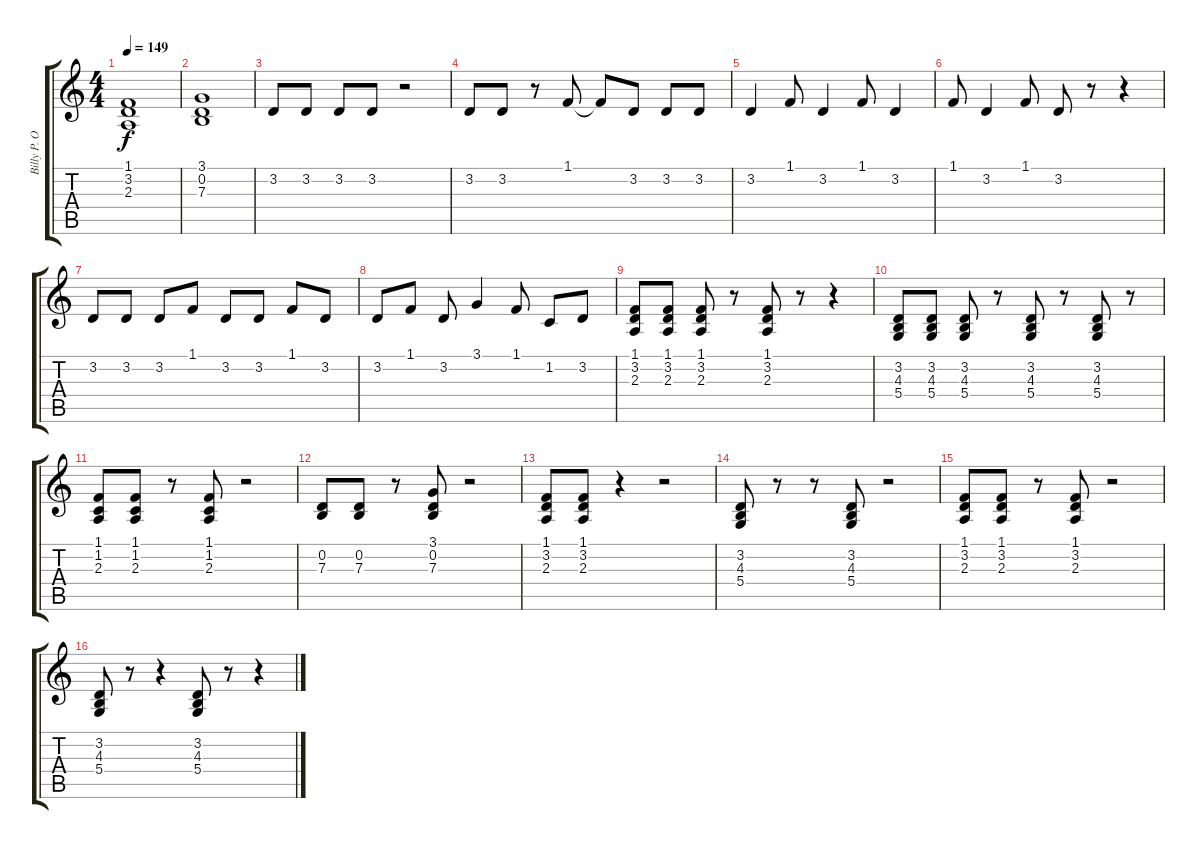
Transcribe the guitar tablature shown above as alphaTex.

\track ("Billy P. Organ" "Billy P. O") {instrument drawbarorgan}
\staff {score tabs}
\tuning (E4 B3 G3 D3 A2 E2) {hide}
\ts (4 4)
\tempo 149
\clef g2
\ks c
(1.1 3.2 2.3).1{dy f} |
(3.1 0.2 7.3).1 |
3.2.8 3.2.8 3.2.8 3.2.8 r.2 |
3.2.8 3.2.8 r.8 1.1.8 1.1{t}.8 3.2.8 3.2.8 3.2.8 |
3.2.4 1.1.8 3.2.4 1.1.8 3.2.4 |
1.1.8 3.2.4 1.1.8 3.2.8 r.8 r.4 |
3.2.8 3.2.8 3.2.8 1.1.8 3.2.8 3.2.8 1.1.8 3.2.8 |
3.2.8 1.1.8 3.2.8 3.1.4 1.1.8 1.2.8 3.2.8 |
(1.1 3.2 2.3).8 (1.1 3.2 2.3).8 (1.1 3.2 2.3).8 r.8 (1.1 3.2 2.3).8 r.8 r.4 |
(3.2 4.3 5.4).8 (3.2 4.3 5.4).8 (3.2 4.3 5.4).8 r.8 (3.2 4.3 5.4).8 r.8 (3.2 4.3 5.4).8 r.8 |
(1.1 1.2 2.3).8 (1.1 1.2 2.3).8 r.8 (1.1 1.2 2.3).8 r.2 |
(0.2 7.3).8 (0.2 7.3).8 r.8 (3.1 0.2 7.3).8 r.2 |
(1.1 3.2 2.3).8 (1.1 3.2 2.3).8 r.4 r.2 |
(3.2 4.3 5.4).8 r.8 r.8 (3.2 4.3 5.4).8 r.2 |
(1.1 3.2 2.3).8 (1.1 3.2 2.3).8 r.8 (1.1 3.2 2.3).8 r.2 |
(3.2 4.3 5.4).8 r.8 r.4 (3.2 4.3 5.4).8 r.8 r.4
